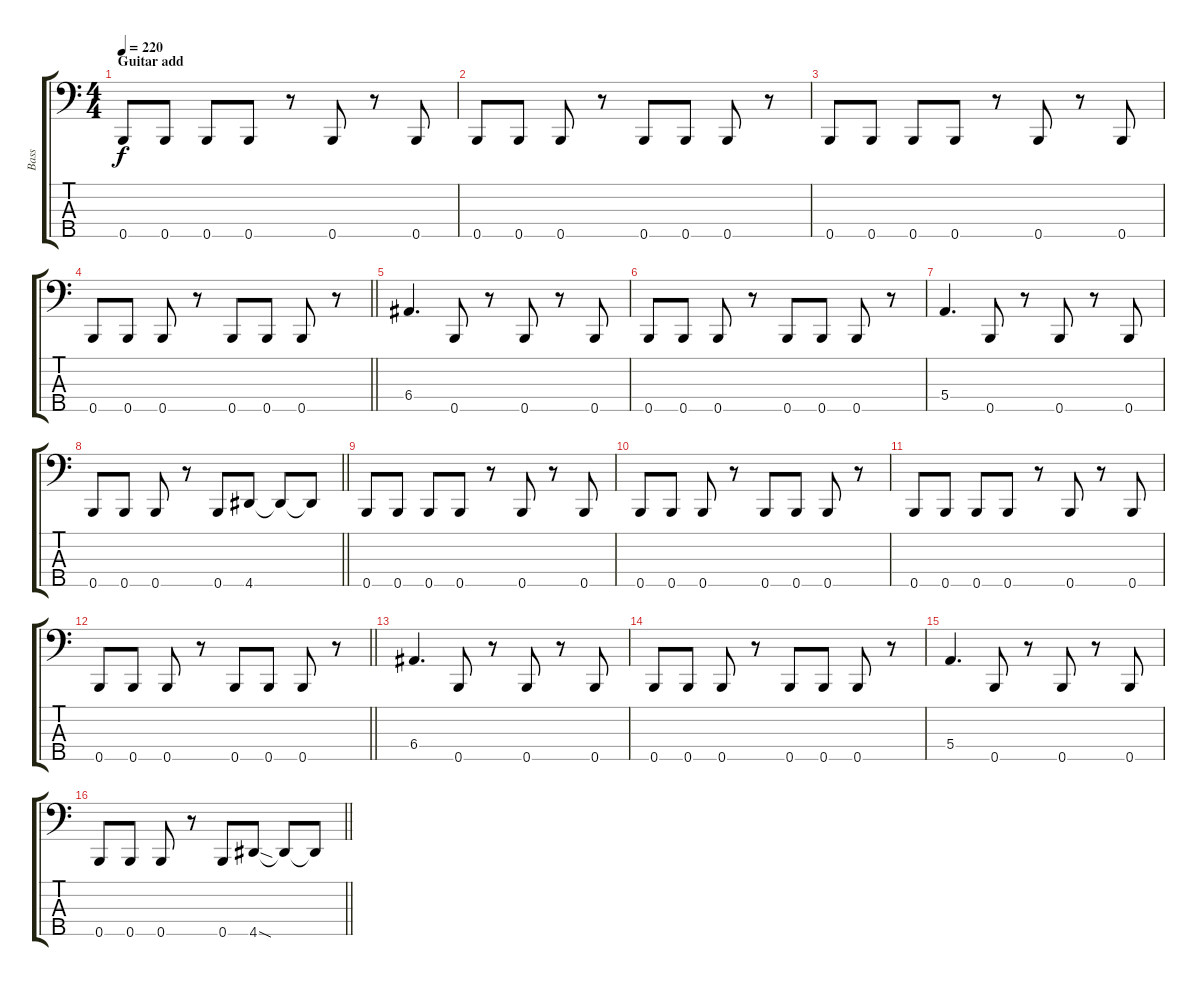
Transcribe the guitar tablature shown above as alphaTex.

\track ("Bass" "Bass") {instrument electricbasspick}
\staff {score tabs}
\tuning (G2 D2 A1 E1 B0) {hide}
\ts (4 4)
\section ("" "Guitar add")
\tempo 220
\clef f4
\ks c
0.5.8{dy f} 0.5.8 0.5.8 0.5.8 r.8 0.5.8 r.8 0.5.8 |
0.5.8 0.5.8 0.5.8 r.8 0.5.8 0.5.8 0.5.8 r.8 |
0.5.8 0.5.8 0.5.8 0.5.8 r.8 0.5.8 r.8 0.5.8 |
\barLineRight lightlight
0.5.8 0.5.8 0.5.8 r.8 0.5.8 0.5.8 0.5.8 r.8 |
6.4.4{d} 0.5.8 r.8 0.5.8 r.8 0.5.8 |
0.5.8 0.5.8 0.5.8 r.8 0.5.8 0.5.8 0.5.8 r.8 |
5.4.4{d} 0.5.8 r.8 0.5.8 r.8 0.5.8 |
\barLineRight lightlight
0.5.8 0.5.8 0.5.8 r.8 0.5.8 4.5.8 4.5{t}.8 4.5{t}.8 |
0.5.8 0.5.8 0.5.8 0.5.8 r.8 0.5.8 r.8 0.5.8 |
0.5.8 0.5.8 0.5.8 r.8 0.5.8 0.5.8 0.5.8 r.8 |
0.5.8 0.5.8 0.5.8 0.5.8 r.8 0.5.8 r.8 0.5.8 |
\barLineRight lightlight
0.5.8 0.5.8 0.5.8 r.8 0.5.8 0.5.8 0.5.8 r.8 |
6.4.4{d} 0.5.8 r.8 0.5.8 r.8 0.5.8 |
0.5.8 0.5.8 0.5.8 r.8 0.5.8 0.5.8 0.5.8 r.8 |
5.4.4{d} 0.5.8 r.8 0.5.8 r.8 0.5.8 |
\barLineRight lightlight
0.5.8 0.5.8 0.5.8 r.8 0.5.8 4.5{sod}.8 4.5{t}.8 4.5{t}.8
